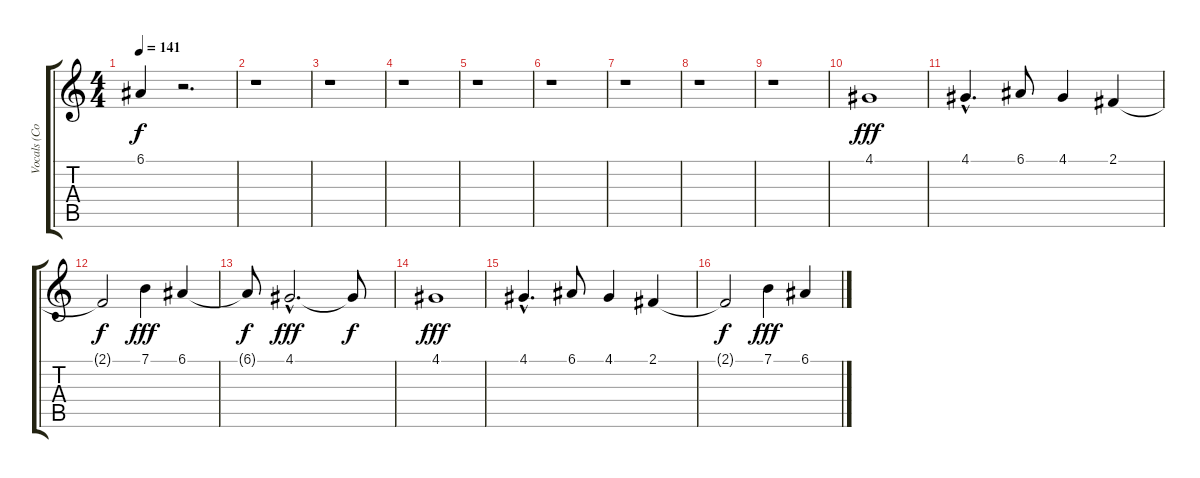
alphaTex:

\track ("Vocals (Corin)" "Vocals (Co") {instrument brightacousticpiano}
\staff {score tabs}
\tuning (E4 B3 G3 D3 A2 E2) {hide}
\ts (4 4)
\tempo 141
\clef g2
\ks c
6.1{t}.4{dy f} r.2{d} |
r.1 |
r.1 |
r.1 |
r.1 |
r.1 |
r.1 |
r.1 |
r.1 |
4.1.1{dy fff} |
4.1{hac}.4{d} 6.1.8 4.1.4 2.1.4 |
2.1{t}.2{dy f} 7.1.4{dy fff} 6.1.4 |
6.1{t}.8{dy f} 4.1{hac}.2{d dy fff} 4.1{t}.8{dy f} |
4.1.1{dy fff} |
4.1{hac}.4{d} 6.1.8 4.1.4 2.1.4 |
2.1{t}.2{dy f} 7.1.4{dy fff} 6.1.4
